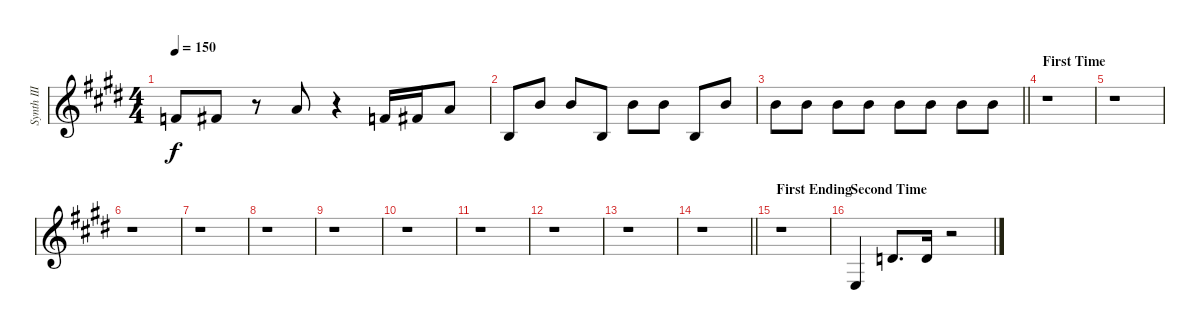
\track ("Synth III (Clavi)" "Synth III ") {instrument harpsichord}
\staff {score}
\tuning (E4 B3 G3 D3 A2 E2 B1) {hide}
\ts (4 4)
\tempo 150
\clef g2
\ks e
1.1.8{dy f} 2.1.8 r.8 5.1.8 r.4 1.1.16 2.1.16 5.1.8 |
0.2.8 7.1.8 7.1.8 0.2.8 7.1.8 7.1.8 0.2.8 7.1.8 |
\barLineRight lightlight
7.1.8 7.1.8 7.1.8 7.1.8 7.1.8 7.1.8 7.1.8 7.1.8 |
\section ("" "First Time")
r.1 |
r.1 |
r.1 |
r.1 |
r.1 |
r.1 |
r.1 |
r.1 |
r.1 |
r.1 |
\barLineRight lightlight
r.1 |
\section ("" "First Ending")
r.1 |
\section ("" "Second Time")
2.4.4 3.2.8{d} 3.2.16 r.2
